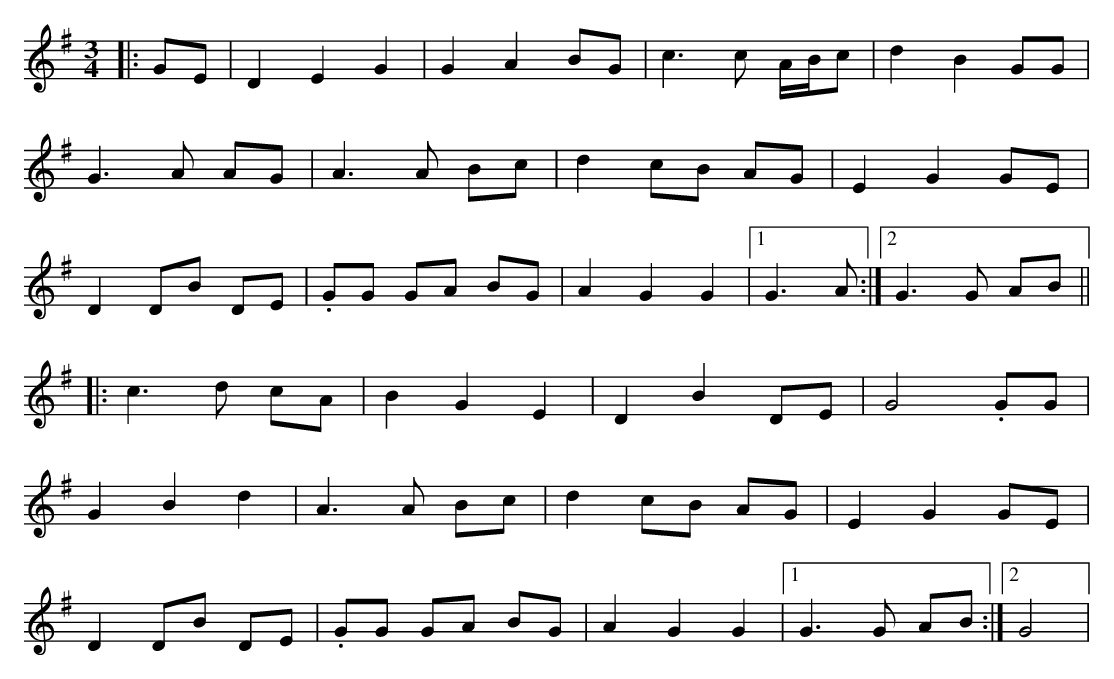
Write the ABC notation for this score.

X:1
M:3/4
K:G
|:GE|D2E2G2|G2A2BG|c3c A/2B/2c|d2B2GG|
G3A AG|A3A Bc|d2cB AG|E2G2GE|
D2DB DE|.GG GA BG|A2G2G2|1 G3A:|2 G3G AB||
|:c3d cA|B2G2E2|D2B2DE|G4.GG|
G2B2d2|A3A Bc|d2cB AG|E2G2GE|
D2DB DE|.GG GA BG|A2G2G2|1 G3G AB:|2 G4|
